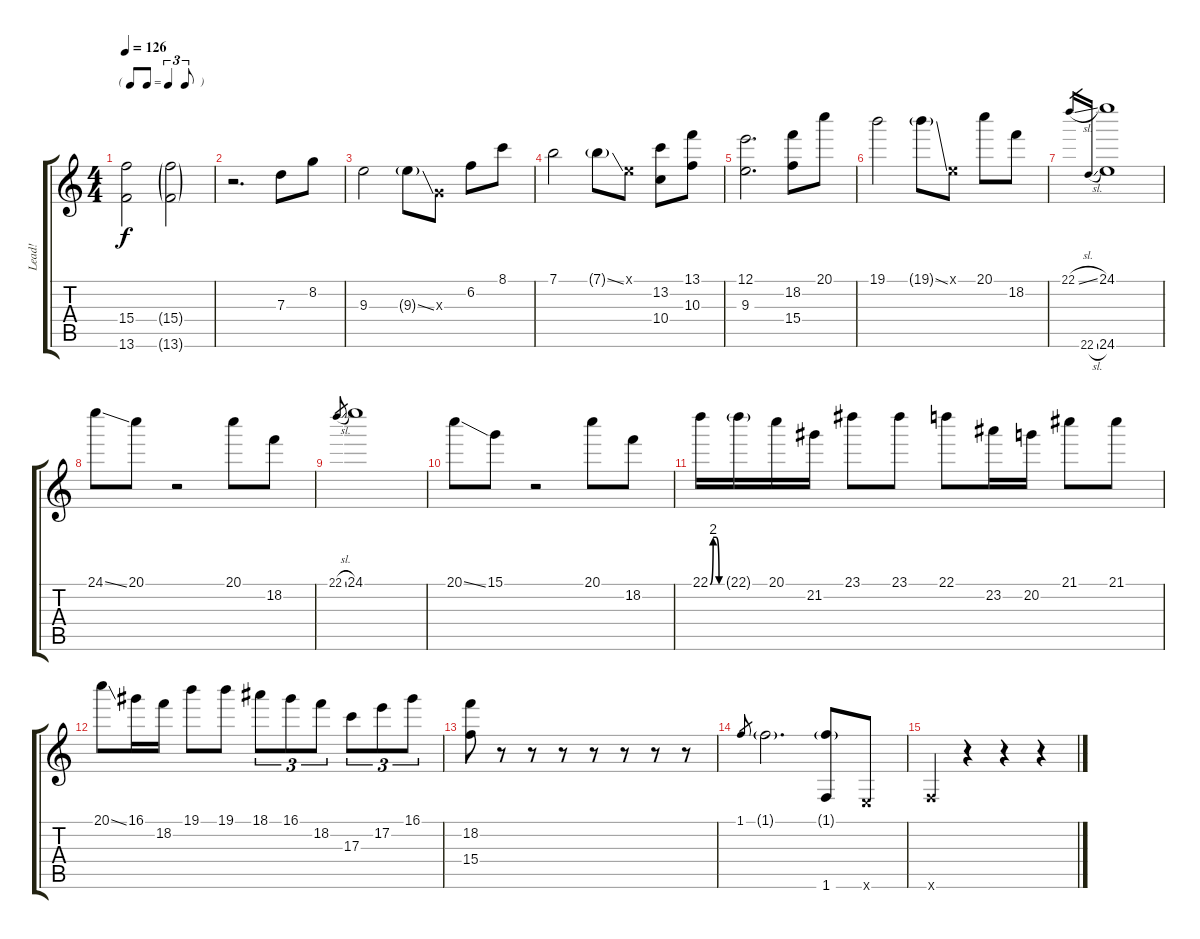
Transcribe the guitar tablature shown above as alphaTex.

\track ("Lead!" "Lead!") {instrument overdrivenguitar}
\staff {score tabs}
\tuning (E4 B3 G3 D3 A2 E2) {hide}
\ts (4 4)
\tf triplet8th
\tempo 126
\clef g2
\ks c
(15.4 13.6).2{dy f} (15.4{g} 13.6{g}).2 |
r.2{d} 7.3.8 8.2.8 |
9.3.2 9.3{ss g}.8 0.3{x}.8 6.2.8 8.1.8 |
7.1.2 7.1{ss g}.8 0.1{x}.8 (13.2 10.4).8 (13.1 10.3).8 |
(12.1 9.3).2{d} (18.2 15.4).8 20.1.8 |
19.1.2 19.1{ss g}.8 0.1{x}.8 20.1.8 18.2.8 |
22.1{sl}.16{gr} 22.6{sl}.16{gr} (24.1 24.6).1 |
24.1{ss}.8 20.1.8 r.2 20.1.8 18.2.8 |
22.1{sl}.8{gr} 24.1.1 |
20.1{ss}.8 15.1.8 r.2 20.1.8 18.2.8 |
22.1{be (custom 0 0 15 8 30 8 45 0 60 0)}.16 22.1{g}.16 20.1.16 21.2.16 23.1.8 23.1.8 22.1.8 23.2.16 20.2.16 21.1.8 21.1.8 |
20.1{ss}.8 16.1.16 18.2.16 19.1.8 19.1.8 18.1.8{tu (3 2)} 16.1.8{tu (3 2)} 18.2.8{tu (3 2)} 17.3.8{tu (3 2)} 17.2.8{tu (3 2)} 16.1.8{tu (3 2)} |
(18.2 15.4).8 r.8 r.8 r.8 r.8 r.8 r.8 r.8 |
1.1.8{gr} 1.1{g}.2{d} (1.1{g} 1.6).8 0.6{x}.8 |
1.6{x}.4 r.4 r.4 r.4
